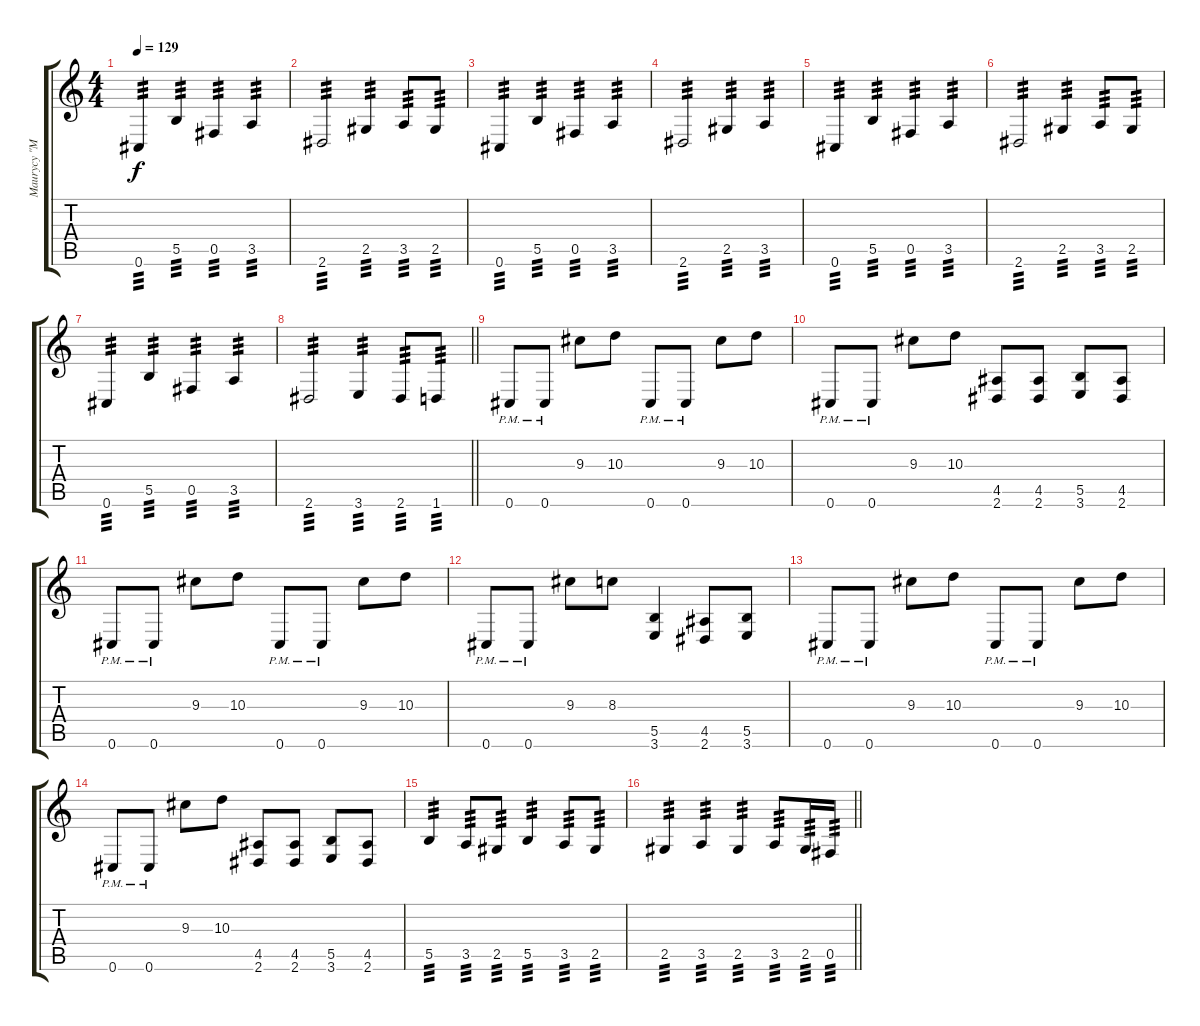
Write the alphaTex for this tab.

\track ("Maurycy \"Mauser\" Stefanowicz (Rythm)" "Maurycy \"M") {instrument overdrivenguitar}
\staff {score tabs}
\tuning (Db4 Ab3 E3 B2 Gb2 Db2) {hide}
\ts (4 4)
\tempo 129
\clef g2
\ks c
0.6.4{tp 3 dy f} 5.5.4{tp 3} 0.5.4{tp 3} 3.5.4{tp 3} |
2.6.2{tp 3} 2.5.4{tp 3} 3.5.8{tp 3} 2.5.8{tp 3} |
0.6.4{tp 3} 5.5.4{tp 3} 0.5.4{tp 3} 3.5.4{tp 3} |
2.6.2{tp 3} 2.5.4{tp 3} 3.5.4{tp 3} |
0.6.4{tp 3} 5.5.4{tp 3} 0.5.4{tp 3} 3.5.4{tp 3} |
2.6.2{tp 3} 2.5.4{tp 3} 3.5.8{tp 3} 2.5.8{tp 3} |
0.6.4{tp 3} 5.5.4{tp 3} 0.5.4{tp 3} 3.5.4{tp 3} |
\barLineRight lightlight
2.6.2{tp 3} 3.6.4{tp 3} 2.6.8{tp 3} 1.6.8{tp 3} |
0.6{pm}.8 0.6{pm}.8 9.3.8 10.3.8 0.6{pm}.8 0.6{pm}.8 9.3.8 10.3.8 |
0.6{pm}.8 0.6{pm}.8 9.3.8 10.3.8 (4.5 2.6).8 (4.5 2.6).8 (5.5 3.6).8 (4.5 2.6).8 |
0.6{pm}.8 0.6{pm}.8 9.3.8 10.3.8 0.6{pm}.8 0.6{pm}.8 9.3.8 10.3.8 |
0.6{pm}.8 0.6{pm}.8 9.3.8 8.3.8 (5.5 3.6).4 (4.5 2.6).8 (5.5 3.6).8 |
0.6{pm}.8 0.6{pm}.8 9.3.8 10.3.8 0.6{pm}.8 0.6{pm}.8 9.3.8 10.3.8 |
0.6{pm}.8 0.6{pm}.8 9.3.8 10.3.8 (4.5 2.6).8 (4.5 2.6).8 (5.5 3.6).8 (4.5 2.6).8 |
5.5.4{tp 3} 3.5.8{tp 3} 2.5.8{tp 3} 5.5.4{tp 3} 3.5.8{tp 3} 2.5.8{tp 3} |
\barLineRight lightlight
2.5.4{tp 3} 3.5.4{tp 3} 2.5.4{tp 3} 3.5.8{tp 3} 2.5.16{tp 3} 0.5.16{tp 3}
